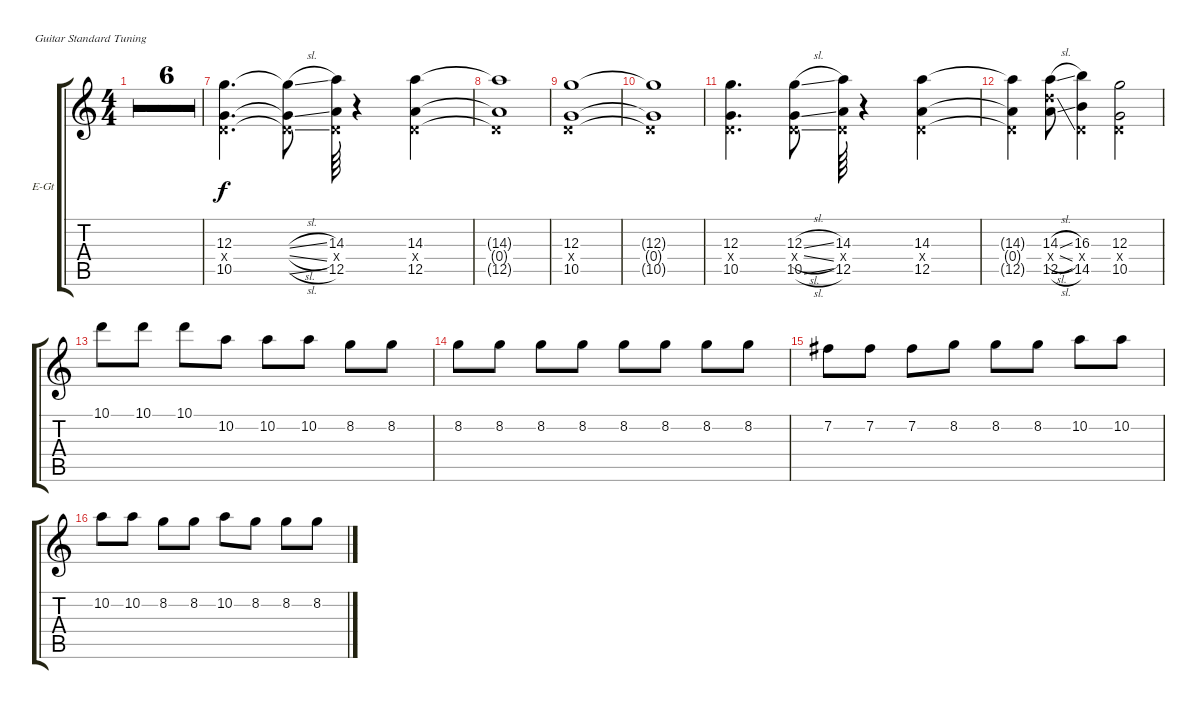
\defaultSystemsLayout 4
\bracketExtendMode groupsimilarinstruments
\firstSystemTrackNameOrientation horizontal
\otherSystemsTrackNameOrientation horizontal
\track ("Electric Guitar" "E-Gt") {multiBarRest instrument distortionguitar}
\staff {score tabs}
\tuning (E4 B3 G3 D3 A2 E2)
\ts (4 4)
\tempo 180
\clef g2
\scale
0.333333
\ks c
|
\scale
0.333333 |
\scale
0.333333 |
\scale
0.333333 |
\scale
0.333333 |
\scale
0.333333 |
\scale
0.333333 (10.5 0.4{x} 12.3).4{d} (10.5{sl t} 0.4{sl x t} 12.3{sl t}).8 (12.5 0.4{x} 14.3).64 r.4 (12.5 0.4{x} 14.3).4 |
\scale
0.333333 (12.5{t} 0.4{x t} 14.3{t}).1 |
\scale
0.333333 (10.5 0.4{x} 12.3).1 |
\scale
0.333333 (12.3{t} 0.4{x t} 10.5{t}).1 |
\scale
0.333333 (10.5 0.4{x} 12.3).4{d} (10.5{sl} 0.4{sl x} 12.3{sl}).8 (12.5 0.4{x} 14.3).64 r.4 (12.5 0.4{x} 14.3).4 |
\scale
0.333333 (12.5{t} 0.4{x t} 14.3{t}).4 (12.5{sl} 12.4{sl x} 14.3{sl}).8 (16.3 0.4{x} 14.5).4 (10.5 0.4{x} 12.3).2 |
\scale
0.333333 10.1.8 10.1.8 10.1.8 10.2.8 10.2.8 10.2.8 8.2.8 8.2.8 |
\scale
0.333333 8.2.8 8.2.8 8.2.8 8.2.8 8.2.8 8.2.8 8.2.8 8.2.8 |
\scale
0.333333 7.2.8 7.2.8 7.2.8 8.2.8 8.2.8 8.2.8 10.2.8 10.2.8 |
\scale
0.333333 10.2.8 10.2.8 8.2.8 8.2.8 10.2.8 8.2.8 8.2.8 8.2.8
